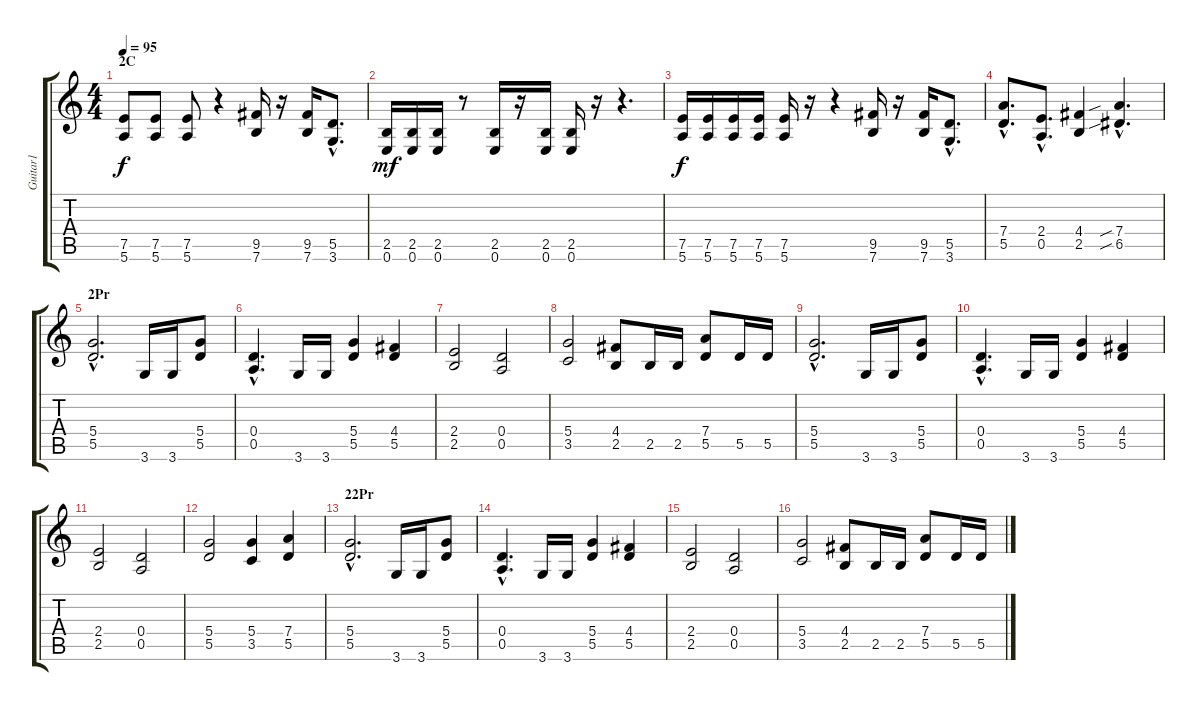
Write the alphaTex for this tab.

\track ("Guitar1" "Guitar1") {instrument distortionguitar}
\staff {score tabs}
\tuning (E4 B3 G3 D3 A2 E2) {hide}
\ts (4 4)
\section ("" "2C")
\tempo 95
\clef g2
\ks c
(7.5 5.6).8{dy f} (7.5 5.6).8 (7.5 5.6).8 r.4 (9.5 7.6).16 r.16 (9.5 7.6).16 (5.5{hac} 3.6{hac}).8{d} |
(2.5 0.6).16{dy mf} (2.5 0.6).16 (2.5 0.6).16 r.8 (2.5 0.6).16 r.16 (2.5 0.6).16 (2.5 0.6).16 r.16 r.4{d} |
(7.5 5.6).16{dy f} (7.5 5.6).16 (7.5 5.6).16 (7.5 5.6).16 (7.5 5.6).16 r.16 r.4 (9.5 7.6).16 r.16 (9.5 7.6).16 (5.5{hac} 3.6{hac}).8{d} |
(7.4{hac} 5.5{hac}).8{d} (2.4{hac} 0.5{hac}).8{d} (4.4 2.5).4 (7.4{sib hac} 6.5{sib hac}).4{d} |
\section ("" "2Pr")
(5.4{hac} 5.5{hac}).2{d} 3.6.16 3.6.16 (5.4 5.5).8 |
(0.4{hac} 0.5{hac}).4{d} 3.6.16 3.6.16 (5.4 5.5).4 (4.4 5.5).4 |
(2.4 2.5).2 (0.4 0.5).2 |
(5.4 3.5).2 (4.4 2.5).8 2.5.16 2.5.16 (7.4 5.5).8 5.5.16 5.5.16 |
(5.4{hac} 5.5{hac}).2{d} 3.6.16 3.6.16 (5.4 5.5).8 |
(0.4{hac} 0.5{hac}).4{d} 3.6.16 3.6.16 (5.4 5.5).4 (4.4 5.5).4 |
(2.4 2.5).2 (0.4 0.5).2 |
(5.4 5.5).2 (5.4 3.5).4 (7.4 5.5).4 |
\section ("" "22Pr")
(5.4{hac} 5.5{hac}).2{d} 3.6.16 3.6.16 (5.4 5.5).8 |
(0.4{hac} 0.5{hac}).4{d} 3.6.16 3.6.16 (5.4 5.5).4 (4.4 5.5).4 |
(2.4 2.5).2 (0.4 0.5).2 |
(5.4 3.5).2 (4.4 2.5).8 2.5.16 2.5.16 (7.4 5.5).8 5.5.16 5.5.16
